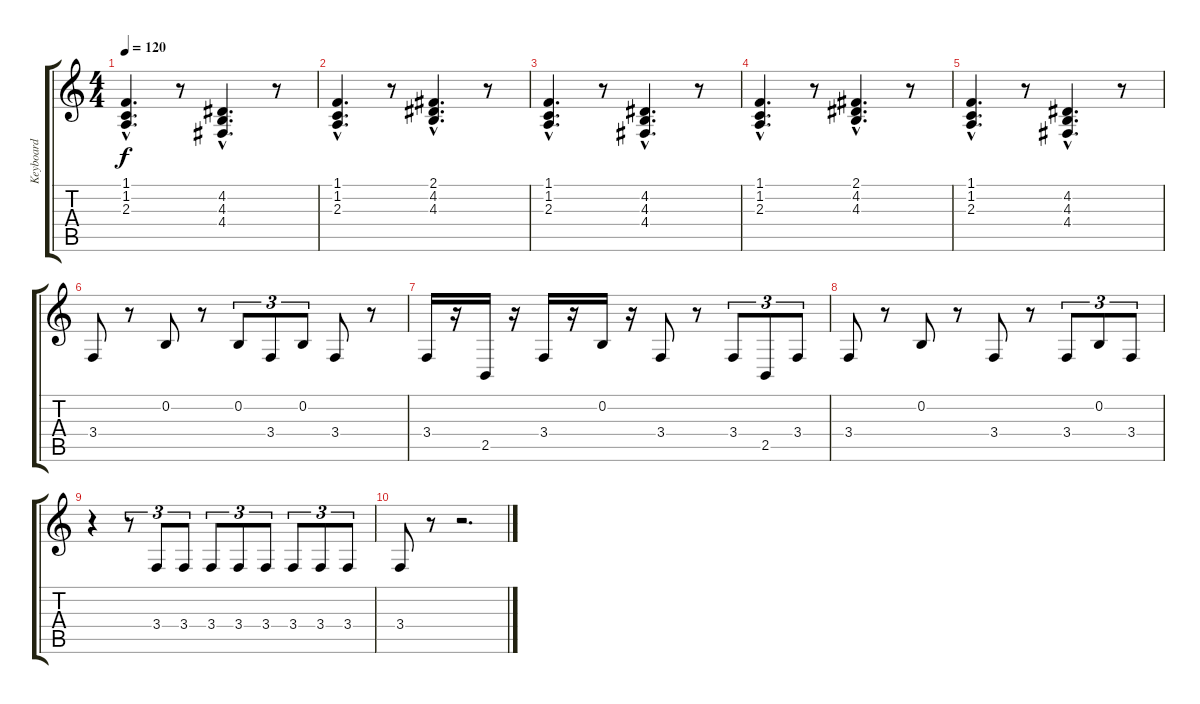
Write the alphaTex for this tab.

\track ("Keyboard" "Keyboard") {instrument stringensemble1}
\staff {score tabs}
\tuning (E4 B3 G3 D3 A2 E2) {hide}
\ts (4 4)
\tempo 120
\clef g2
\ks c
(1.1{hac} 1.2{hac} 2.3{hac}).4{d dy f} r.8 (4.2{hac} 4.3{hac} 4.4{hac}).4{d} r.8 |
(1.1{hac} 1.2{hac} 2.3{hac}).4{d} r.8 (2.1{hac} 4.2{hac} 4.3{hac}).4{d} r.8 |
(1.1{hac} 1.2{hac} 2.3{hac}).4{d} r.8 (4.2{hac} 4.3{hac} 4.4{hac}).4{d} r.8 |
(1.1{hac} 1.2{hac} 2.3{hac}).4{d} r.8 (2.1{hac} 4.2{hac} 4.3{hac}).4{d} r.8 |
(1.1{hac} 1.2{hac} 2.3{hac}).4{d} r.8 (4.2{hac} 4.3{hac} 4.4{hac}).4{d} r.8 |
3.4.8 r.8 0.2.8 r.8 0.2.8{tu (3 2)} 3.4.8{tu (3 2)} 0.2.8{tu (3 2)} 3.4.8 r.8 |
3.4.16 r.16 2.5.16 r.16 3.4.16 r.16 0.2.16 r.16 3.4.8 r.8 3.4.8{tu (3 2)} 2.5.8{tu (3 2)} 3.4.8{tu (3 2)} |
3.4.8 r.8 0.2.8 r.8 3.4.8 r.8 3.4.8{tu (3 2)} 0.2.8{tu (3 2)} 3.4.8{tu (3 2)} |
r.4 r.8{tu (3 2)} 3.4.8{tu (3 2)} 3.4.8{tu (3 2)} 3.4.8{tu (3 2)} 3.4.8{tu (3 2)} 3.4.8{tu (3 2)} 3.4.8{tu (3 2)} 3.4.8{tu (3 2)} 3.4.8{tu (3 2)} |
3.4.8 r.8 r.2{d}
